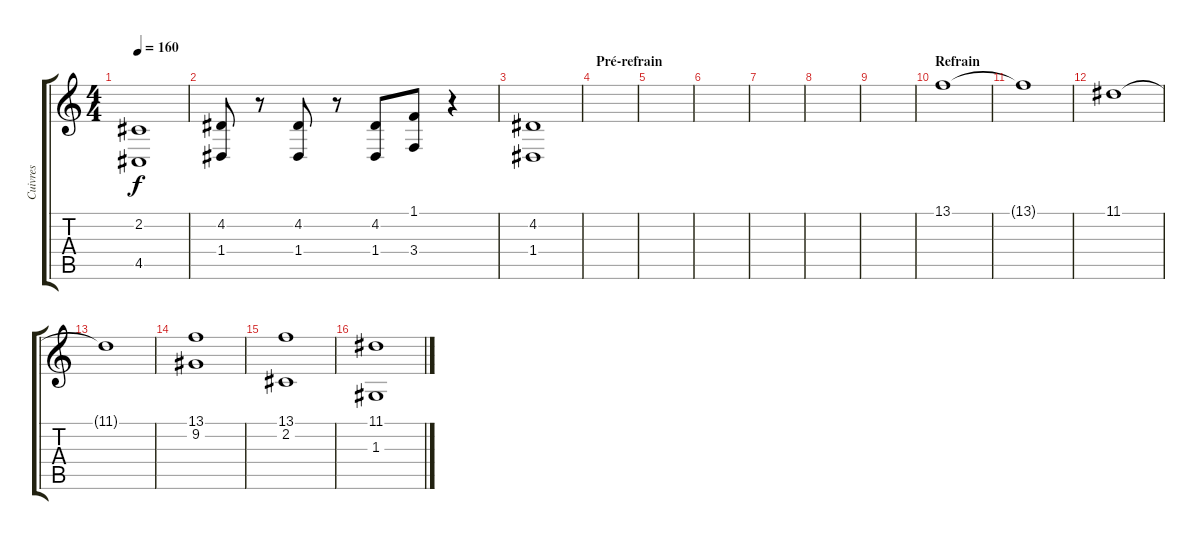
\track ("Cuivres" "Cuivres") {instrument brasssection}
\staff {score tabs}
\tuning (E4 B3 G3 D3 A2 E2) {hide}
\ts (4 4)
\tempo 160
\clef g2
\ks c
(2.2 4.5).1{dy f} |
(4.2 1.4).8 r.8 (4.2 1.4).8 r.8 (4.2 1.4).8 (1.1 3.4).8 r.4 |
(4.2 1.4).1 |
\section ("" "Pré-refrain")
|
|
|
|
|
|
\section ("" "Refrain")
13.1.1{volume 12 instrument pad2warm} |
13.1{t}.1 |
11.1.1 |
11.1{t}.1 |
(13.1 9.2).1 |
(13.1 2.2).1 |
(11.1 1.3).1
